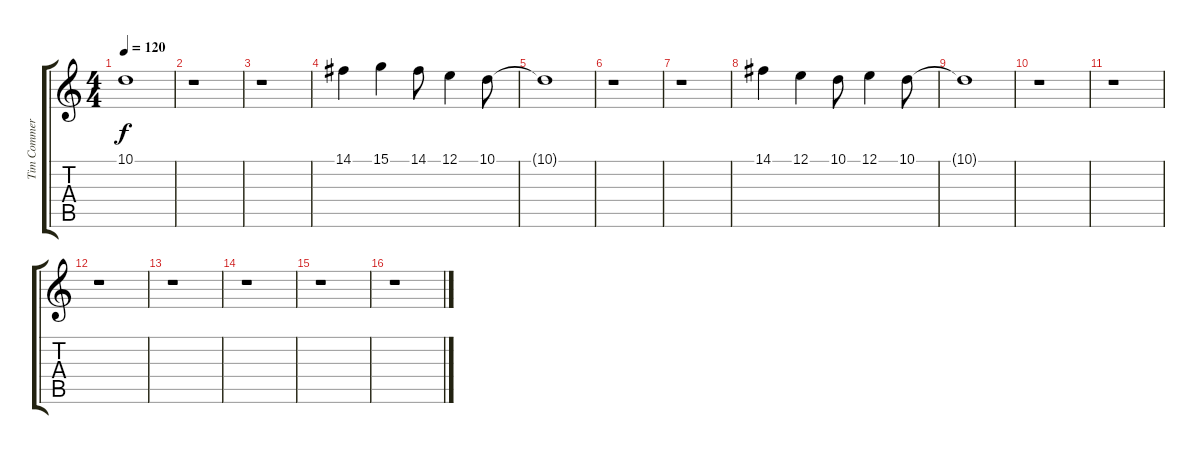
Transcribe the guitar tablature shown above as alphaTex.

\track ("Tim Commerford (Background Chorus)" "Tim Commer") {instrument clarinet}
\staff {score tabs}
\tuning (E4 B3 G3 D3 A2 E2) {hide}
\ts (4 4)
\tempo 120
\clef g2
\ks c
10.1{t}.1{dy f} |
r.1 |
r.1 |
14.1.4{volume 14} 15.1.4 14.1.8 12.1.4 10.1.8 |
10.1{t}.1 |
r.1 |
r.1 |
14.1.4{volume 14} 12.1.4 10.1.8 12.1.4 10.1.8 |
10.1{t}.1 |
r.1 |
r.1 |
r.1 |
r.1 |
r.1 |
r.1 |
r.1
